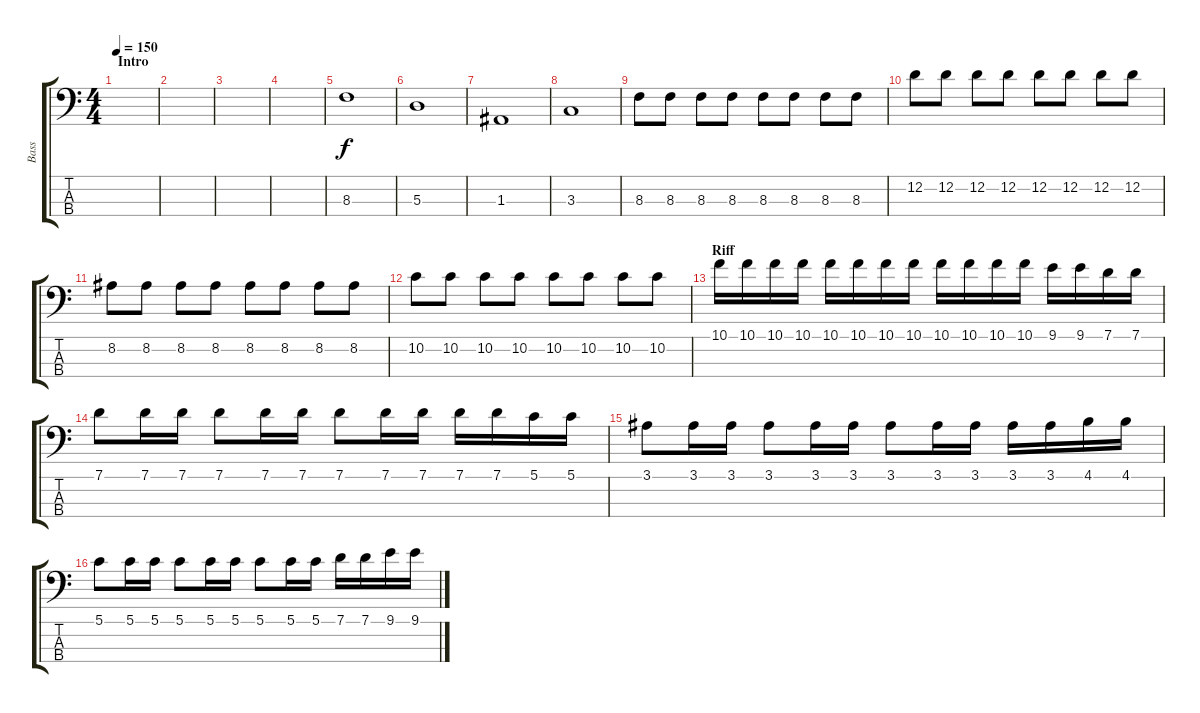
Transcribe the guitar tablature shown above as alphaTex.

\track ("Bass" "Bass") {instrument electricbassfinger}
\staff {score tabs}
\tuning (G2 D2 A1 E1) {hide}
\ts (4 4)
\section ("" "Intro")
\tempo 150
\clef f4
\ks c
|
|
|
|
8.3.1 |
5.3.1 |
1.3.1 |
3.3.1 |
8.3.8 8.3.8 8.3.8 8.3.8 8.3.8 8.3.8 8.3.8 8.3.8 |
12.2.8 12.2.8 12.2.8 12.2.8 12.2.8 12.2.8 12.2.8 12.2.8 |
8.2.8 8.2.8 8.2.8 8.2.8 8.2.8 8.2.8 8.2.8 8.2.8 |
10.2.8 10.2.8 10.2.8 10.2.8 10.2.8 10.2.8 10.2.8 10.2.8 |
\section ("" "Riff")
10.1.16 10.1.16 10.1.16 10.1.16 10.1.16 10.1.16 10.1.16 10.1.16 10.1.16 10.1.16 10.1.16 10.1.16 9.1.16 9.1.16 7.1.16 7.1.16 |
7.1.8 7.1.16 7.1.16 7.1.8 7.1.16 7.1.16 7.1.8 7.1.16 7.1.16 7.1.16 7.1.16 5.1.16 5.1.16 |
3.1.8 3.1.16 3.1.16 3.1.8 3.1.16 3.1.16 3.1.8 3.1.16 3.1.16 3.1.16 3.1.16 4.1.16 4.1.16 |
5.1.8 5.1.16 5.1.16 5.1.8 5.1.16 5.1.16 5.1.8 5.1.16 5.1.16 7.1.16 7.1.16 9.1.16 9.1.16
